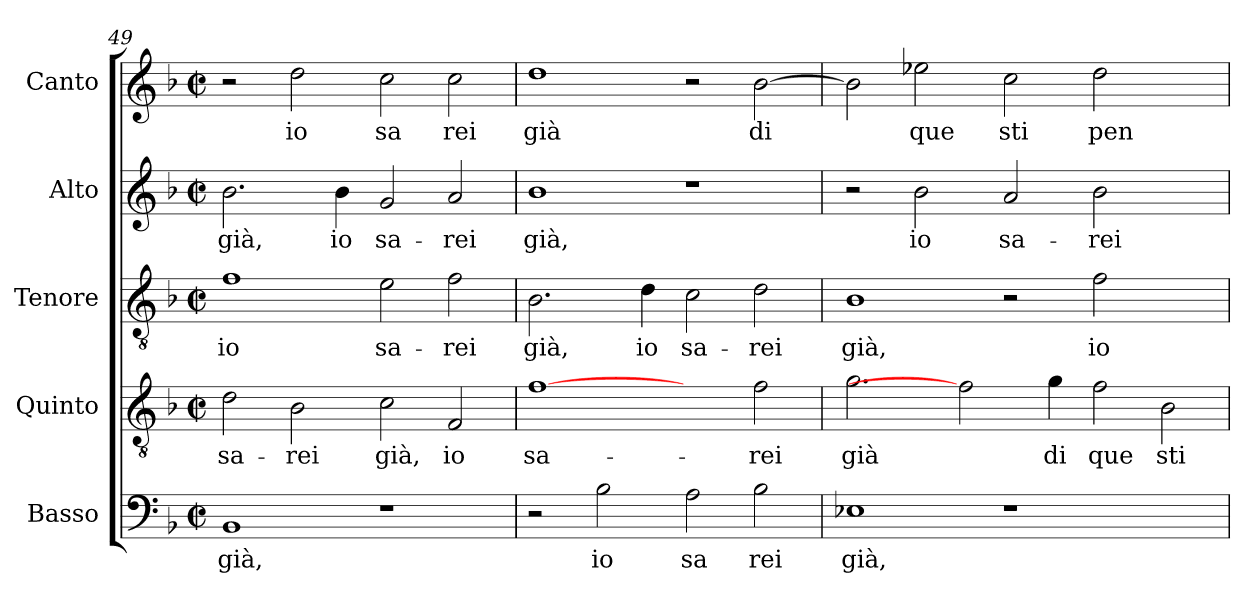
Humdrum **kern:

**kern	**text	**kern	**text	**kern	**text	**kern	**text	**kern	**text
*part5	*part5	*part4	*part4	*part3	*part3	*part2	*part2	*part1	*part1
*staff5	*staff5	*staff4	*staff4	*staff3	*staff3	*staff2	*staff2	*staff1	*staff1
*I"Basso	*	*I"Quinto	*	*I"Tenore	*	*I"Alto	*	*I"Canto	*
*clefF4	*	*clefGv2	*	*clefGv2	*	*clefG2	*	*clefG2	*
*k[b-]	*	*k[b-]	*	*k[b-]	*	*k[b-]	*	*k[b-]	*
*F:	*	*F:	*	*F:	*	*F:	*	*F:	*
*M2/2	*	*M2/2	*	*M2/2	*	*M2/2	*	*M2/2	*
*met(c|)	*	*met(c|)	*	*met(c|)	*	*met(c|)	*	*met(c|)	*
=49	=49	=49	=49	=49	=49	=49	=49	=49	=49
!	!LO:LY:b:cj	!	!LO:LY:b:cj	!	!LO:LY:b:cj	!	!LO:LY:b:cj	!	!
1BB-	già,	2d\	sa-	1f	io	2.b-\	già,	2r	.
!	!	!	!LO:LY:b:cj	!	!	!	!	!	!LO:LY:b:cj
.	.	2B-\	-rei	.	.	.	.	2dd\	io
!	!	!	!	!	!	!	!LO:LY:b:cj	!	!
.	.	.	.	.	.	4b-\	io	.	.
!	!	!	!LO:LY:b:cj	!	!LO:LY:b:cj	!	!LO:LY:b:cj	!	!LO:LY:b:cj
1r	.	2c\	già,	2e\	sa-	2g/	sa-	2cc\	sa
!	!	!	!LO:LY:b:cj	!	!LO:LY:b:cj	!	!LO:LY:b:cj	!	!LO:LY:b:cj
.	.	2F/	io	2f\	-rei	2a/	-rei	2cc\	rei
=50	=50	=50	=50	=50	=50	=50	=50	=50	=50
!	!	!	!LO:LY:b:cj	!	!LO:LY:b:cj	!	!LO:LY:b:cj	!	!LO:LY:b:cj
2r	.	[1f	sa-	2.B-\	già,	1b-	già,	1dd	già
!	!LO:LY:b:cj	!	!	!	!	!	!	!	!
2B-\	io	.	.	.	.	.	.	.	.
!	!	!	!	!	!LO:LY:b:cj	!	!	!	!
.	.	.	.	4d\	io	.	.	.	.
!	!LO:LY:b:cj	!	!	!	!LO:LY:b:cj	!	!	!	!
2A\	sa	2ryy	.	2c\	sa-	1r	.	2r	.
!	!LO:LY:b:cj	!	!LO:LY:b:cj	!	!LO:LY:b:cj	!	!	!	!LO:LY:b:cj
2B-\	rei	2f\	-rei	2d\	-rei	.	.	[>2b-\	di
=51	=51	=51	=51	=51	=51	=51	=51	=51	=51
!	!LO:LY:b:cj	!	!LO:LY:b:cj	!	!LO:LY:b:cj	!	!	!	!
1E-X	già,	2.g\	già	1B-	già,	2r	.	2b-\]	.
!	!	!	!	!	!	!	!LO:LY:b:cj	!	!LO:LY:b:cj
.	.	.	.	.	.	2b-\	io	2ee-X\	que
.	.	2f]	.	.	.	.	.	.	.
!	!	!	!	!	!	!	!LO:LY:b:cj	!	!LO:LY:b:cj
1r	.	.	.	2r	.	2a/	sa-	2cc\	sti
!	!	!	!LO:LY:b:cj	!	!	!	!	!	!
.	.	4g\	di	.	.	.	.	.	.
!	!	!	!LO:LY:b:cj	!	!LO:LY:b:cj	!	!LO:LY:b:cj	!	!LO:LY:b:cj
.	.	2f\	que	2f\	io	2b-\	-rei	2dd\	pen
!	!	!	!LO:LY:b:cj	!	!	!	!	!	!
2ryy	.	2B-\	sti	2ryy	.	2ryy	.	2ryy	.
=	=	=	=	=	=	=	=	=	=
*-	*-	*-	*-	*-	*-	*-	*-	*-	*-
